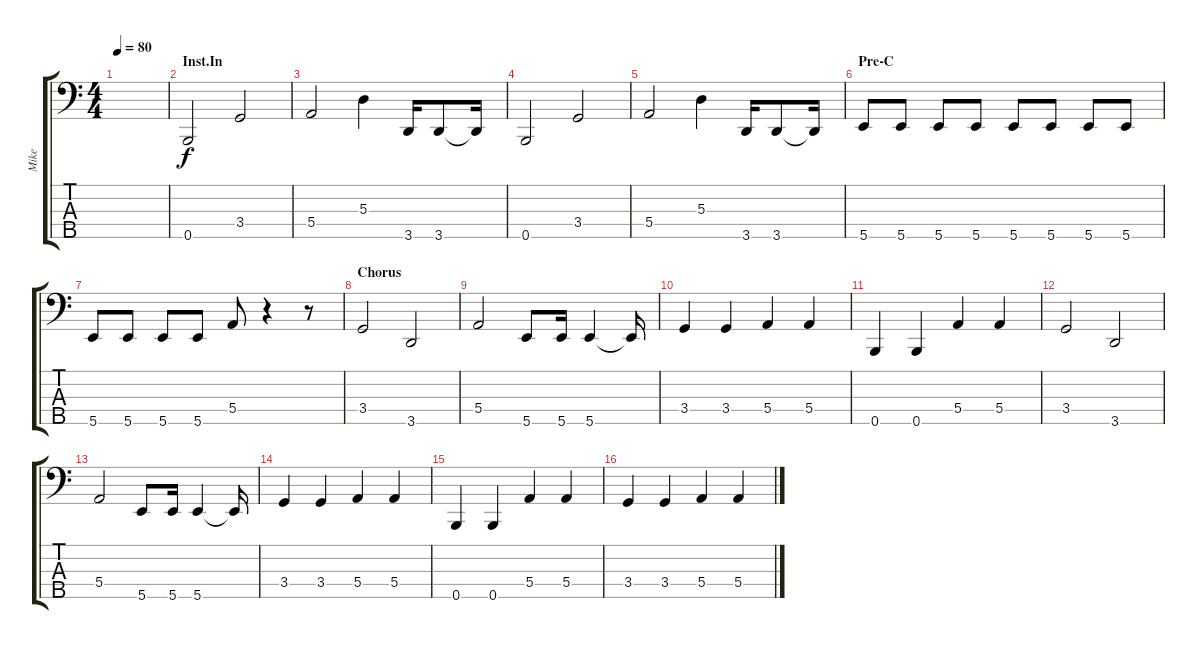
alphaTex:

\track ("Mike" "Mike") {instrument electricbassfinger}
\staff {score tabs}
\tuning (G2 D2 A1 E1 B0) {hide}
\ts (4 4)
\tempo 80
\clef f4
\ks c
|
\section ("" "Inst.In")
0.5.2 3.4.2 |
5.4.2 5.3.4 3.5.16 3.5.8 3.5{t}.16 |
0.5.2 3.4.2 |
5.4.2 5.3.4 3.5.16 3.5.8 3.5{t}.16 |
\section ("" "Pre-C")
5.5.8 5.5.8 5.5.8 5.5.8 5.5.8 5.5.8 5.5.8 5.5.8 |
5.5.8 5.5.8 5.5.8 5.5.8 5.4.8 r.4 r.8 |
\section ("" "Chorus")
3.4.2 3.5.2 |
5.4.2 5.5.8 5.5.16 5.5.4 5.5{t}.16 |
3.4.4 3.4.4 5.4.4 5.4.4 |
0.5.4 0.5.4 5.4.4 5.4.4 |
3.4.2 3.5.2 |
5.4.2 5.5.8 5.5.16 5.5.4 5.5{t}.16 |
3.4.4 3.4.4 5.4.4 5.4.4 |
0.5.4 0.5.4 5.4.4 5.4.4 |
3.4.4 3.4.4 5.4.4 5.4.4
